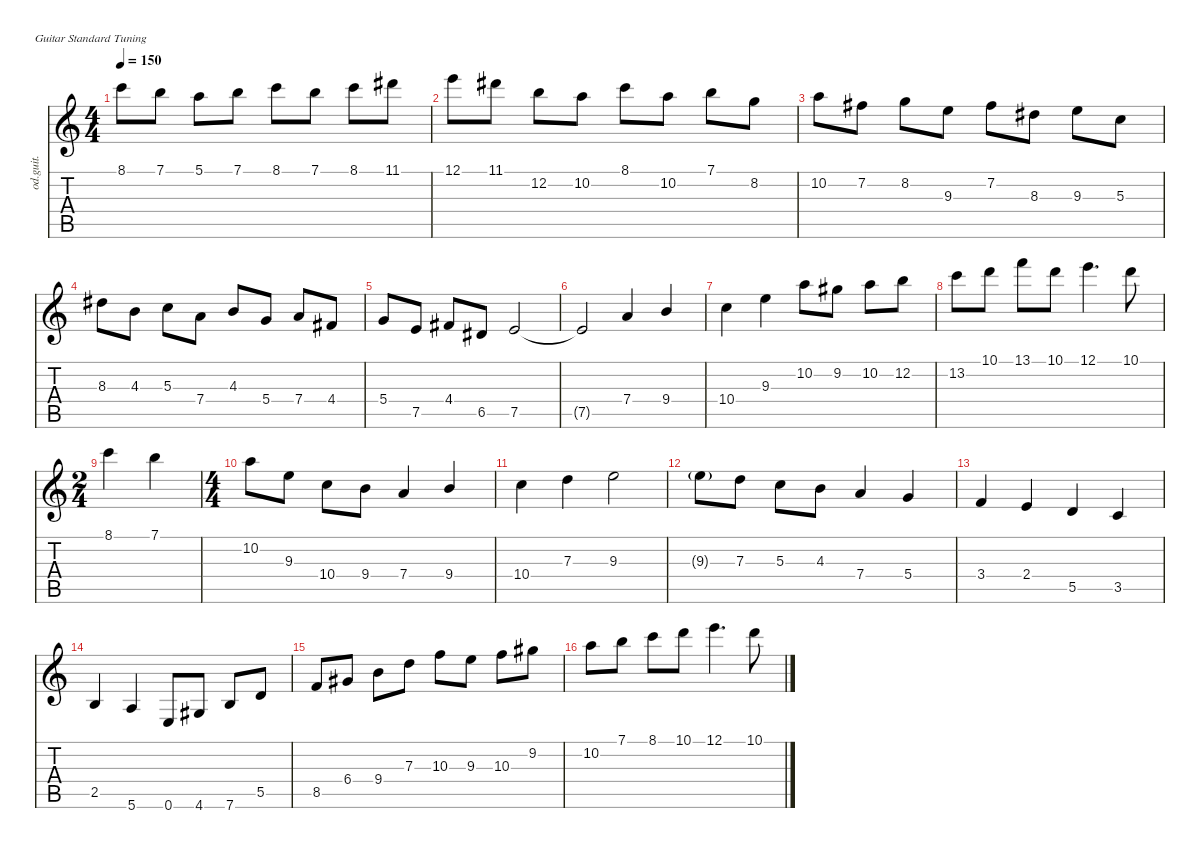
\defaultSystemsLayout 4
\hideDynamics
\bracketExtendMode nobrackets
\track ("Track 2" "od.guit.") {mute instrument overdrivenguitar}
\staff {score tabs}
\tuning (E4 B3 G3 D3 A2 E2)
\ts (4 4)
\tempo 150
\clef g2
\ks c
8.1.8{dy f beam Down} 7.1.8{beam Down} 5.1.8{beam Down} 7.1.8{beam Down} 8.1.8{beam Down} 7.1.8{beam Down} 8.1.8{beam Down} 11.1{acc #}.8{beam Down} |
12.1.8{beam Down} 11.1{acc #}.8{beam Down} 12.2.8{beam Down} 10.2.8{beam Down} 8.1.8{beam Down} 10.2.8{beam Down} 7.1.8{beam Down} 8.2.8{beam Down} |
10.2.8{beam Down} 7.2{acc #}.8{beam Down} 8.2.8{beam Down} 9.3.8{beam Down} 7.2{acc #}.8{beam Down} 8.3{acc #}.8{beam Down} 9.3.8{beam Down} 5.3.8{beam Down} |
8.3{acc #}.8{beam Down} 4.3.8{beam Down} 5.3.8{beam Down} 7.4.8{beam Down} 4.3.8{beam Up} 5.4.8{beam Up} 7.4.8{beam Up} 4.4{acc #}.8{beam Up} |
5.4.8{beam Up} 7.5.8{beam Up} 4.4{acc #}.8{beam Up} 6.5{acc #}.8{beam Up} 7.5.2{beam Up} |
7.5{t}.2{beam Up} 7.4.4{beam Up} 9.4.4{beam Up} |
10.4.4{beam Down} 9.3.4{beam Down} 10.2.8{beam Down} 9.2{acc #}.8{beam Down} 10.2.8{beam Down} 12.2.8{beam Down} |
13.2.8{beam Down} 10.1.8{beam Down} 13.1.8{beam Down} 10.1.8{beam Down} 12.1.4{d beam Down} 10.1.8{beam Down} |
\ts (2 4)
\beaming (8 2 2 2 2)
8.1.4{beam Down} 7.1.4{beam Down} |
\ts (4 4)
\beaming (8 2 2 2 2)
10.2.8{beam Down} 9.3.8{beam Down} 10.4.8{beam Down} 9.4.8{beam Down} 7.4.4{dy mf beam Up} 9.4.4{beam Up} |
10.4.4{beam Down} 7.3.4{beam Down} 9.3.2{beam Down} |
9.3{g}.8{beam Down} 7.3.8{dy f beam Down} 5.3.8{beam Down} 4.3.8{beam Down} 7.4.4{beam Up} 5.4.4{beam Up} |
3.4.4{beam Up} 2.4.4{beam Up} 5.5.4{beam Up} 3.5.4{beam Up} |
2.5.4{beam Up} 5.6.4{beam Up} 0.6.8{beam Up} 4.6{acc #}.8{beam Up} 7.6.8{beam Up} 5.5.8{beam Up} |
8.5.8{beam Up} 6.4{acc #}.8{beam Up} 9.4.8{beam Down} 7.3.8{beam Down} 10.3.8{beam Down} 9.3.8{beam Down} 10.3.8{beam Down} 9.2{acc #}.8{beam Down} |
10.2.8{beam Down} 7.1.8{beam Down} 8.1.8{beam Down} 10.1.8{beam Down} 12.1.4{d beam Down} 10.1.8{beam Down}
